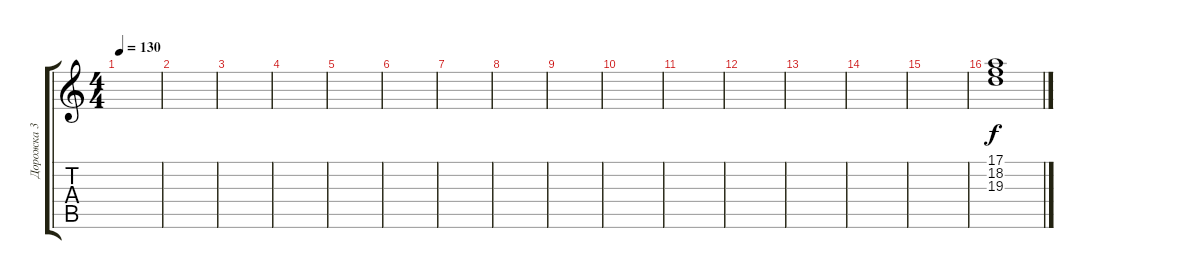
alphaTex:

\track ("Дорожка 3" "Дорожка 3") {instrument rockorgan}
\staff {score tabs}
\tuning (E4 B3 G3 D3 A2 E2) {hide}
\ts (4 4)
\tempo 130
\clef g2
\ks c
|
|
|
|
|
|
|
|
|
|
|
|
|
|
|
(17.1 18.2 19.3).1
